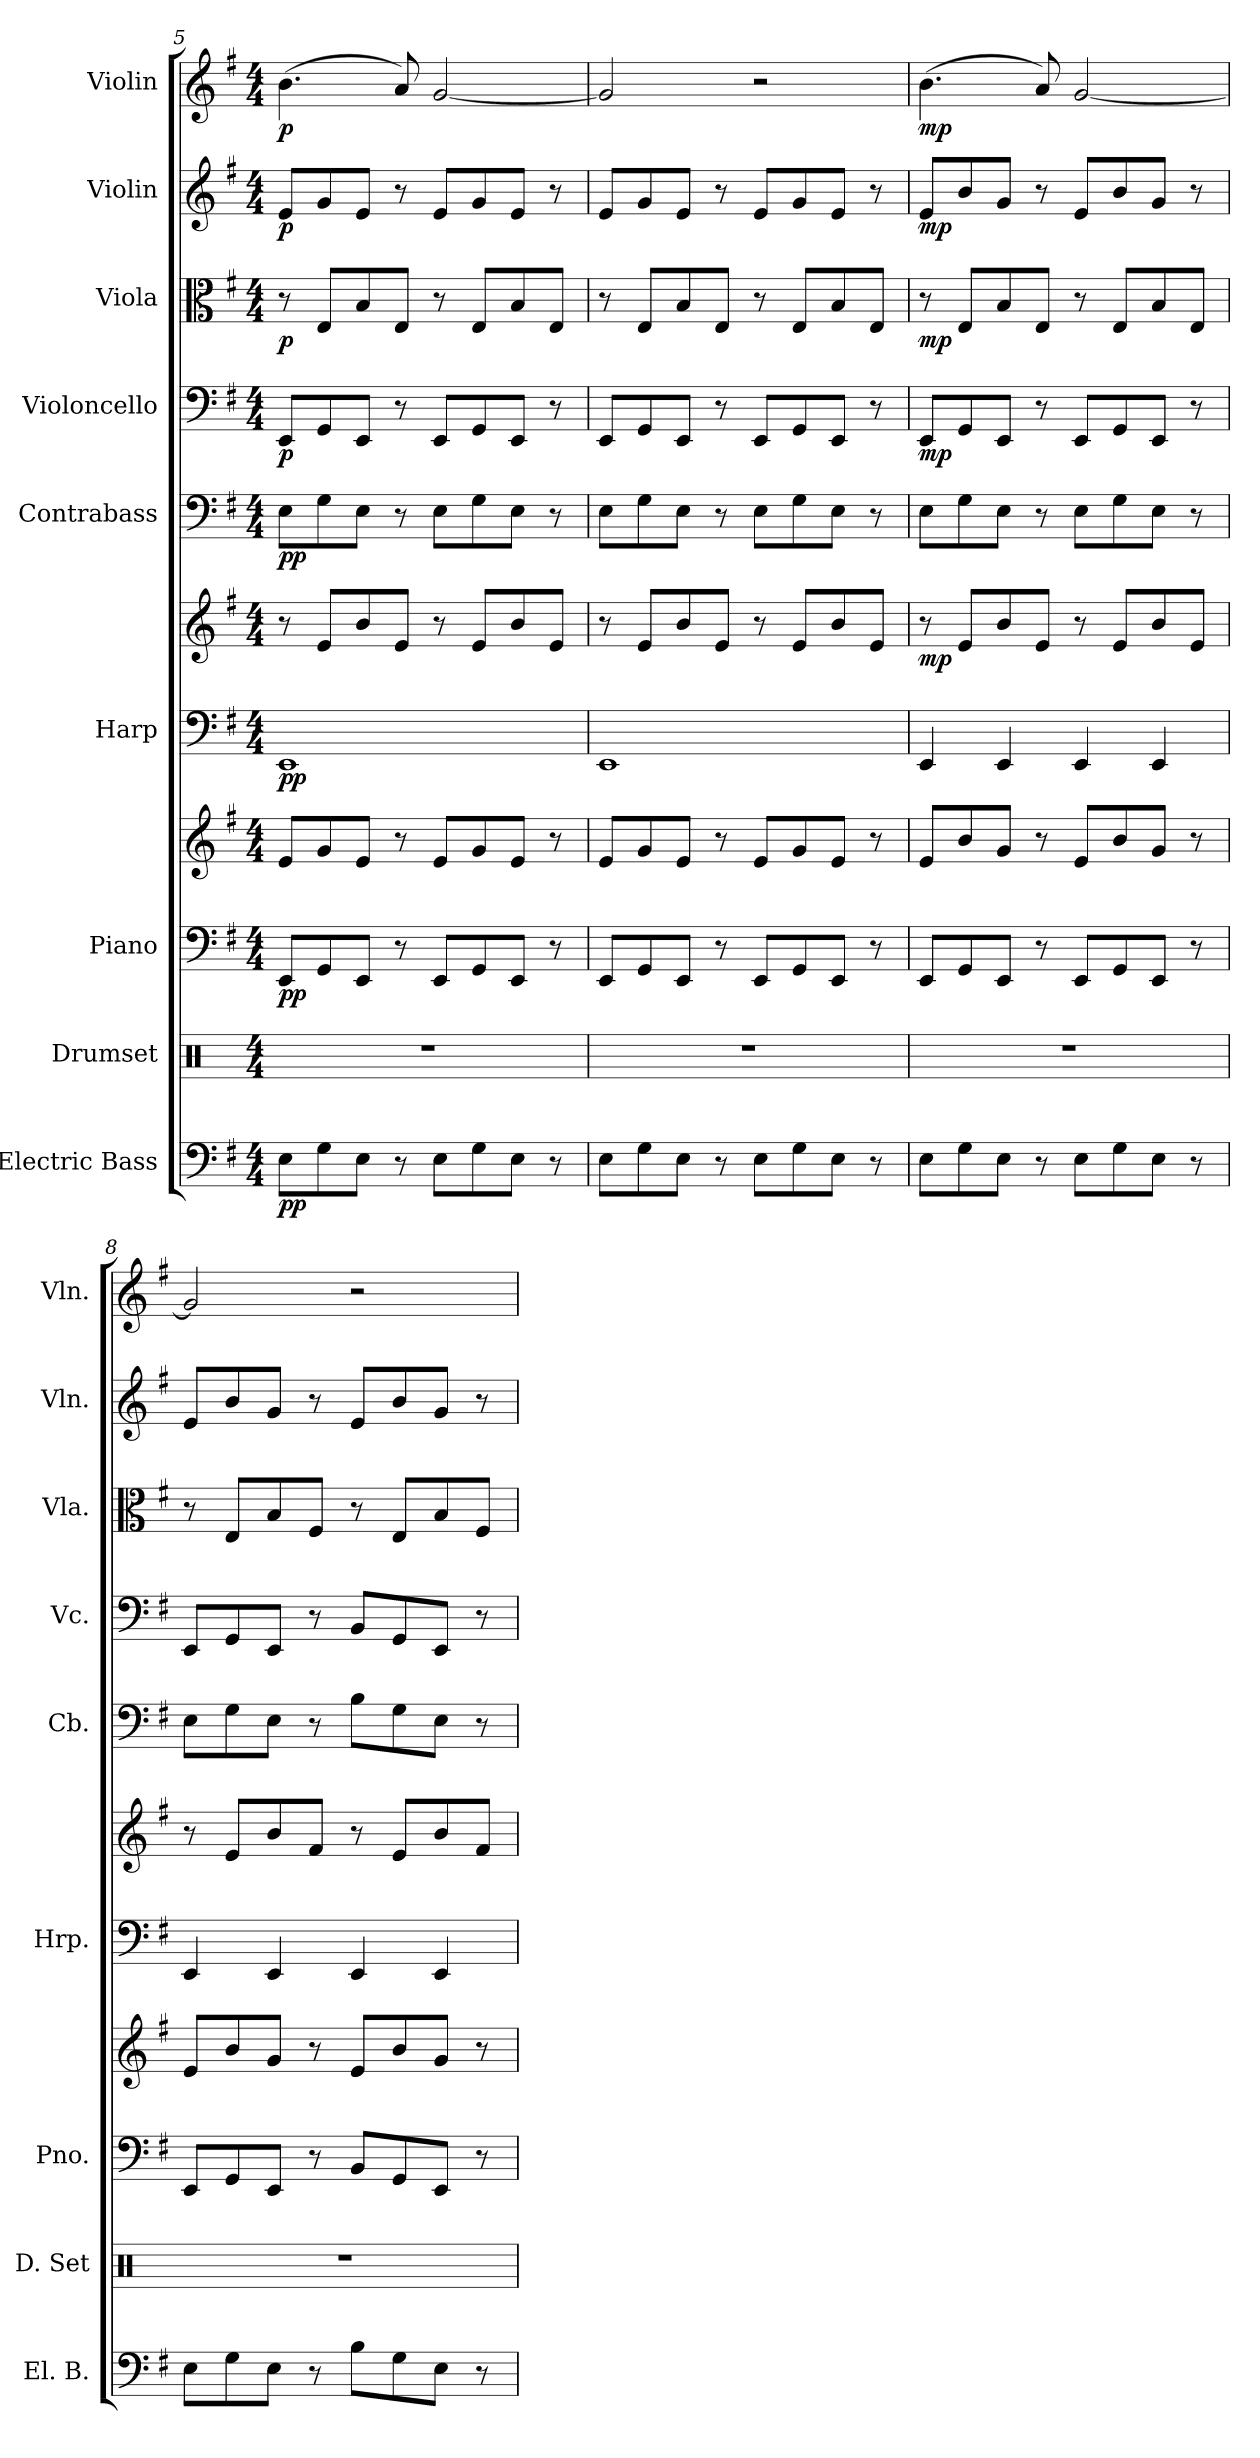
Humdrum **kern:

**kern	**dynam	**kern	**kern	**kern	**dynam	**kern	**kern	**dynam	**kern	**dynam	**kern	**dynam	**kern	**dynam	**kern	**dynam	**kern	**dynam
*part9	*part9	*part8	*part7	*part7	*part7	*part6	*part6	*part6	*part5	*part5	*part4	*part4	*part3	*part3	*part2	*part2	*part1	*part1
*staff11	*staff11	*staff10	*staff9	*staff8	*staff8/9	*staff7	*staff6	*staff6/7	*staff5	*staff5	*staff4	*staff4	*staff3	*staff3	*staff2	*staff2	*staff1	*staff1
*I"Electric Bass	*	*I"Drumset	*I"Piano	*	*	*I"Harp	*	*	*I"Contrabass	*	*I"Violoncello	*	*I"Viola	*	*I"Violin	*	*I"Violin	*
*I'El. B.	*	*I'D. Set	*I'Pno.	*	*	*I'Hrp.	*	*	*I'Cb.	*	*I'Vc.	*	*I'Vla.	*	*I'Vln.	*	*I'Vln.	*
!!LO:PB:g=z
*clefF4	*	*clefX	*clefF4	*clefG2	*	*clefF4	*clefG2	*	*clefF4	*	*clefF4	*	*clefC3	*	*clefG2	*	*clefG2	*
*ITrd7c12	*	*	*	*	*	*	*	*	*ITrd7c12	*	*	*	*	*	*	*	*	*
*k[f#]	*	*k[]	*k[f#]	*k[f#]	*	*k[f#]	*k[f#]	*	*k[f#]	*	*k[f#]	*	*k[f#]	*	*k[f#]	*	*k[f#]	*
*M4/4	*	*M4/4	*M4/4	*M4/4	*	*M4/4	*M4/4	*	*M4/4	*	*M4/4	*	*M4/4	*	*M4/4	*	*M4/4	*
=5	=5	=5	=5	=5	=5	=5	=5	=5	=5	=5	=5	=5	=5	=5	=5	=5	=5	=5
!	!LO:DY:b	!	!	!	!	!	!	!	!	!	!	!	!	!	!	!	!	!
!	!LO:DY:n=1:b	!	!	!	!LO:DY:b=2	!	!	!	!	!	!	!	!	!	!	!	!	!
!	!	!	!	!	!LO:DY:n=1:b	!	!	!LO:DY:b=2	!	!	!	!	!	!	!	!	!	!
!	!	!	!	!	!	!	!	!LO:DY:n=1:b	!	!LO:DY:b	!	!	!	!	!	!	!	!
!	!	!	!	!	!	!	!	!	!	!LO:DY:n=1:b	!	!LO:DY:b	!	!LO:DY:b	!	!LO:DY:b	!	!LO:DY:b
8EE\L	p p	1r	8EE/L	8e/L	p p	1EE	8r	p p	8EE\L	p p	8EE/L	p	8r	p	8e/L	p	(>4.b\	p
8GG\	.	.	8GG/	8g/	.	.	8e/L	.	8GG\	.	8GG/	.	8E/L	.	8g/	.	.	.
8EE\J	.	.	8EE/J	8e/J	.	.	8b/	.	8EE\J	.	8EE/J	.	8B/	.	8e/J	.	.	.
8r	.	.	8r	8r	.	.	8e/J	.	8r	.	8r	.	8E/J	.	8r	.	8a/)	.
8EE\L	.	.	8EE/L	8e/L	.	.	8r	.	8EE\L	.	8EE/L	.	8r	.	8e/L	.	[2g/	.
8GG\	.	.	8GG/	8g/	.	.	8e/L	.	8GG\	.	8GG/	.	8E/L	.	8g/	.	.	.
8EE\J	.	.	8EE/J	8e/J	.	.	8b/	.	8EE\J	.	8EE/J	.	8B/	.	8e/J	.	.	.
8r	.	.	8r	8r	.	.	8e/J	.	8r	.	8r	.	8E/J	.	8r	.	.	.
=6	=6	=6	=6	=6	=6	=6	=6	=6	=6	=6	=6	=6	=6	=6	=6	=6	=6	=6
8EE\L	.	1r	8EE/L	8e/L	.	1EE	8r	.	8EE\L	.	8EE/L	.	8r	.	8e/L	.	2g/]	.
8GG\	.	.	8GG/	8g/	.	.	8e/L	.	8GG\	.	8GG/	.	8E/L	.	8g/	.	.	.
8EE\J	.	.	8EE/J	8e/J	.	.	8b/	.	8EE\J	.	8EE/J	.	8B/	.	8e/J	.	.	.
8r	.	.	8r	8r	.	.	8e/J	.	8r	.	8r	.	8E/J	.	8r	.	.	.
8EE\L	.	.	8EE/L	8e/L	.	.	8r	.	8EE\L	.	8EE/L	.	8r	.	8e/L	.	2r	.
8GG\	.	.	8GG/	8g/	.	.	8e/L	.	8GG\	.	8GG/	.	8E/L	.	8g/	.	.	.
8EE\J	.	.	8EE/J	8e/J	.	.	8b/	.	8EE\J	.	8EE/J	.	8B/	.	8e/J	.	.	.
8r	.	.	8r	8r	.	.	8e/J	.	8r	.	8r	.	8E/J	.	8r	.	.	.
=7	=7	=7	=7	=7	=7	=7	=7	=7	=7	=7	=7	=7	=7	=7	=7	=7	=7	=7
!	!LO:DY:b	!	!	!	!	!	!	!	!	!	!	!	!	!	!	!	!	!
!	!LO:DY:n=1:b	!	!	!	!LO:DY:b=2	!	!	!	!	!	!	!	!	!	!	!	!	!
!	!	!	!	!	!LO:DY:n=1:b	!	!	!LO:DY:b	!	!LO:DY:b	!	!	!	!	!	!	!	!
!	!	!	!	!	!	!	!	!	!	!LO:DY:n=1:b	!	!LO:DY:b	!	!LO:DY:b	!	!LO:DY:b	!	!LO:DY:b
8EE\L	mp mp	1r	8EE/L	8e/L	mp mp	4EE/	8r	mp	8EE\L	mp mp	8EE/L	mp	8r	mp	8e/L	mp	(>4.b\	mp
8GG\	.	.	8GG/	8b/	.	.	8e/L	.	8GG\	.	8GG/	.	8E/L	.	8b/	.	.	.
8EE\J	.	.	8EE/J	8g/J	.	4EE/	8b/	.	8EE\J	.	8EE/J	.	8B/	.	8g/J	.	.	.
8r	.	.	8r	8r	.	.	8e/J	.	8r	.	8r	.	8E/J	.	8r	.	8a/)	.
8EE\L	.	.	8EE/L	8e/L	.	4EE/	8r	.	8EE\L	.	8EE/L	.	8r	.	8e/L	.	[2g/	.
8GG\	.	.	8GG/	8b/	.	.	8e/L	.	8GG\	.	8GG/	.	8E/L	.	8b/	.	.	.
8EE\J	.	.	8EE/J	8g/J	.	4EE/	8b/	.	8EE\J	.	8EE/J	.	8B/	.	8g/J	.	.	.
8r	.	.	8r	8r	.	.	8e/J	.	8r	.	8r	.	8E/J	.	8r	.	.	.
=8	=8	=8	=8	=8	=8	=8	=8	=8	=8	=8	=8	=8	=8	=8	=8	=8	=8	=8
8EE\L	.	1r	8EE/L	8e/L	.	4EE/	8r	.	8EE\L	.	8EE/L	.	8r	.	8e/L	.	2g/]	.
8GG\	.	.	8GG/	8b/	.	.	8e/L	.	8GG\	.	8GG/	.	8E/L	.	8b/	.	.	.
8EE\J	.	.	8EE/J	8g/J	.	4EE/	8b/	.	8EE\J	.	8EE/J	.	8B/	.	8g/J	.	.	.
8r	.	.	8r	8r	.	.	8f#/J	.	8r	.	8r	.	8F#/J	.	8r	.	.	.
8BB\L	.	.	8BB/L	8e/L	.	4EE/	8r	.	8BB\L	.	8BB/L	.	8r	.	8e/L	.	2r	.
8GG\	.	.	8GG/	8b/	.	.	8e/L	.	8GG\	.	8GG/	.	8E/L	.	8b/	.	.	.
8EE\J	.	.	8EE/J	8g/J	.	4EE/	8b/	.	8EE\J	.	8EE/J	.	8B/	.	8g/J	.	.	.
8r	.	.	8r	8r	.	.	8f#/J	.	8r	.	8r	.	8F#/J	.	8r	.	.	.
=	=	=	=	=	=	=	=	=	=	=	=	=	=	=	=	=	=	=
*-	*-	*-	*-	*-	*-	*-	*-	*-	*-	*-	*-	*-	*-	*-	*-	*-	*-	*-
